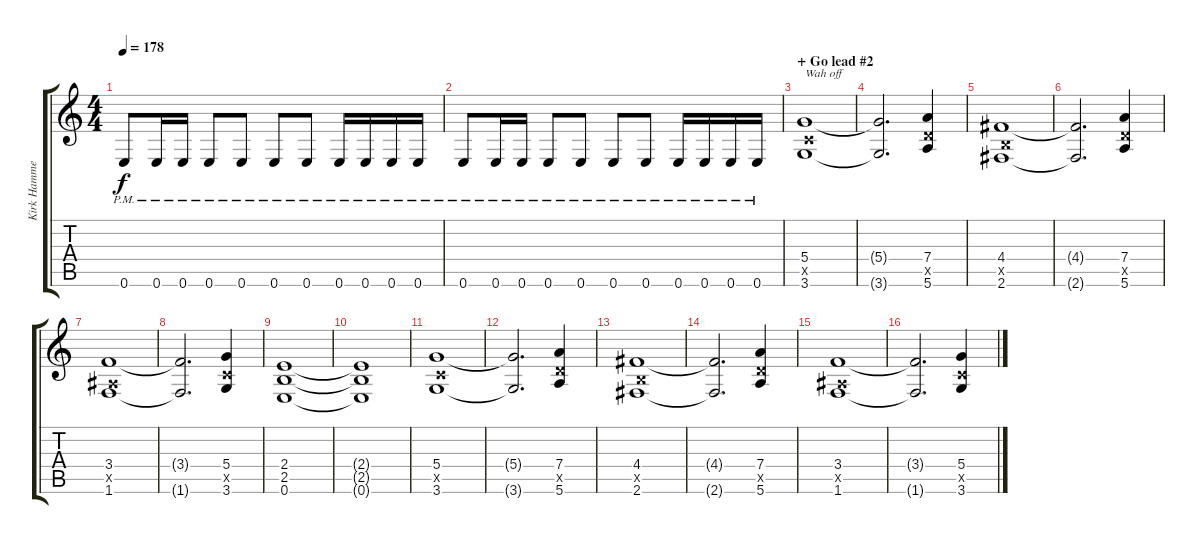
\track ("Kirk Hammett (Lead Guitar)" "Kirk Hamme") {instrument distortionguitar}
\staff {score tabs}
\tuning (E4 B3 G3 D3 A2 E2) {hide}
\ts (4 4)
\tempo 178
\clef g2
\ks c
0.6{pm}.8{dy f} 0.6{pm}.16 0.6{pm}.16 0.6{pm}.8 0.6{pm}.8 0.6{pm}.8 0.6{pm}.8 0.6{pm}.16 0.6{pm}.16 0.6{pm}.16 0.6{pm}.16 |
0.6{pm}.8 0.6{pm}.16 0.6{pm}.16 0.6{pm}.8 0.6{pm}.8 0.6{pm}.8 0.6{pm}.8 0.6{pm}.16 0.6{pm}.16 0.6{pm}.16 0.6{pm}.16 |
\section ("" "+ Go lead #2")
(5.4 3.5{x} 3.6).1{txt "Wah off"} |
(5.4{t} 3.6{t}).2{d} (7.4 5.5{x} 5.6).4 |
(4.4 2.5{x} 2.6).1 |
(4.4{t} 2.6{t}).2{d} (7.4 5.5{x} 5.6).4 |
(3.4 1.5{x} 1.6).1 |
(3.4{t} 1.6{t}).2{d} (5.4 3.5{x} 3.6).4 |
(2.4 2.5 0.6).1 |
(2.4{t} 2.5{t} 0.6{t}).1 |
(5.4 3.5{x} 3.6).1 |
(5.4{t} 3.6{t}).2{d} (7.4 5.5{x} 5.6).4 |
(4.4 2.5{x} 2.6).1 |
(4.4{t} 2.6{t}).2{d} (7.4 5.5{x} 5.6).4 |
(3.4 1.5{x} 1.6).1 |
(3.4{t} 1.6{t}).2{d} (5.4 3.5{x} 3.6).4
